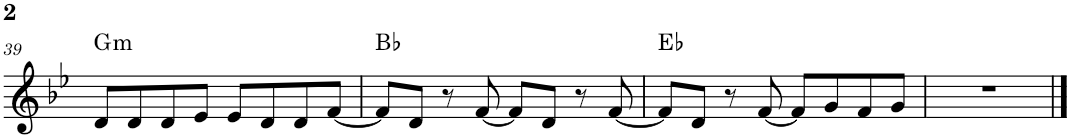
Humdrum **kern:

**kern	**harte
*part1	*part1
*staff1	*
*I"Piano, setBfree DSP Tonewheel Organ	*
*I'Pno.	*
!!LO:PB:g=z
*clefG2	*
*k[b-e-]	*
*M4/4	*
=39	=39
!	!LO:H:kt=m
8d/L	G:min
8d/	.
8d/	.
8e-/J	.
8e-/L	.
8d/	.
8d/	.
[8f/J	.
=40	=40
8f/L]	Bb:maj
8d/J	.
8r	.
[8f/	.
8f/L]	.
8d/J	.
8r	.
[8f/	.
=41	=41
8f/L]	Eb:maj
8d/J	.
8r	.
[8f/	.
8f/L]	.
8g/	.
8f/	.
8g/J	.
=42	=42
!	!LO:H:kt=N.C.
1r	N
==	==
*-	*-
